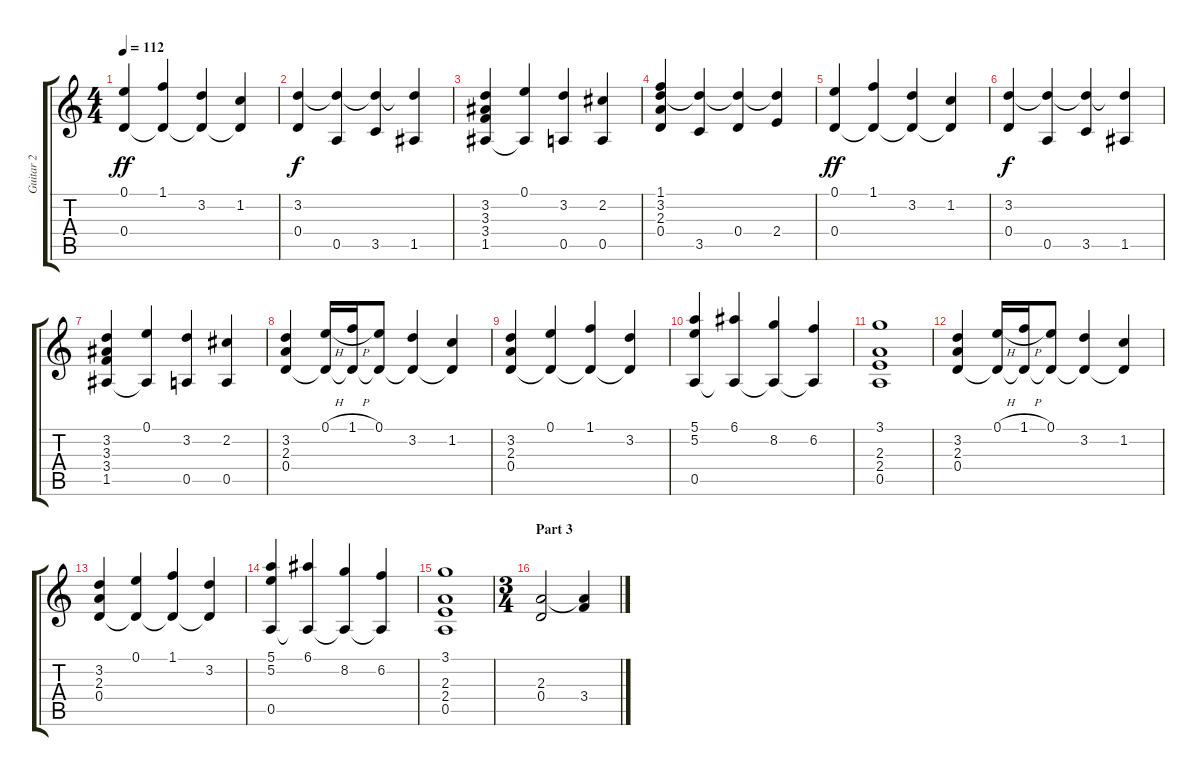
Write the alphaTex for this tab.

\track ("Guitar 2" "Guitar 2") {instrument acousticguitarnylon}
\staff {score tabs}
\tuning (E4 B3 G3 D3 A2 E2) {hide}
\ts (4 4)
\tempo 112
\clef g2
\ks c
(0.1 0.4).4{dy ff} (1.1 0.4{t}).4 (3.2 0.4{t}).4 (1.2 0.4{t}).4 |
(3.2 0.4).4{dy f} (3.2{t} 0.5).4 (3.2{t} 3.5).4 (3.2{t} 1.5).4 |
(3.2 3.3 3.4 1.5).4 (0.1 1.5{t}).4 (3.2 0.5).4 (2.2 0.5).4 |
(1.1 3.2 2.3 0.4).4 (3.2{t} 3.5).4 (3.2{t} 0.4).4 (3.2{t} 2.4).4 |
(0.1 0.4).4{dy ff} (1.1 0.4{t}).4 (3.2 0.4{t}).4 (1.2 0.4{t}).4 |
(3.2 0.4).4{dy f} (3.2{t} 0.5).4 (3.2{t} 3.5).4 (3.2{t} 1.5).4 |
(3.2 3.3 3.4 1.5).4 (0.1 1.5{t}).4 (3.2 0.5).4 (2.2 0.5).4 |
(3.2 2.3 0.4).4 (0.1{h} 0.4{t}).16 (1.1{h} 0.4{t}).16 (0.1 0.4{t}).8 (3.2 0.4{t}).4 (1.2 0.4{t}).4 |
(3.2 2.3 0.4).4 (0.1 0.4{t}).4 (1.1 0.4{t}).4 (3.2 0.4{t}).4 |
(5.1 5.2 0.5).4 (6.1 0.5{t}).4 (8.2 0.5{t}).4 (6.2 0.5{t}).4 |
(3.1 2.3 2.4 0.5).1 |
(3.2 2.3 0.4).4 (0.1{h} 0.4{t}).16 (1.1{h} 0.4{t}).16 (0.1 0.4{t}).8 (3.2 0.4{t}).4 (1.2 0.4{t}).4 |
(3.2 2.3 0.4).4 (0.1 0.4{t}).4 (1.1 0.4{t}).4 (3.2 0.4{t}).4 |
(5.1 5.2 0.5).4 (6.1 0.5{t}).4 (8.2 0.5{t}).4 (6.2 0.5{t}).4 |
(3.1 2.3 2.4 0.5).1 |
\ts (3 4)
\section ("" "Part 3")
(2.3 0.4).2 (2.3{t} 3.4).4
